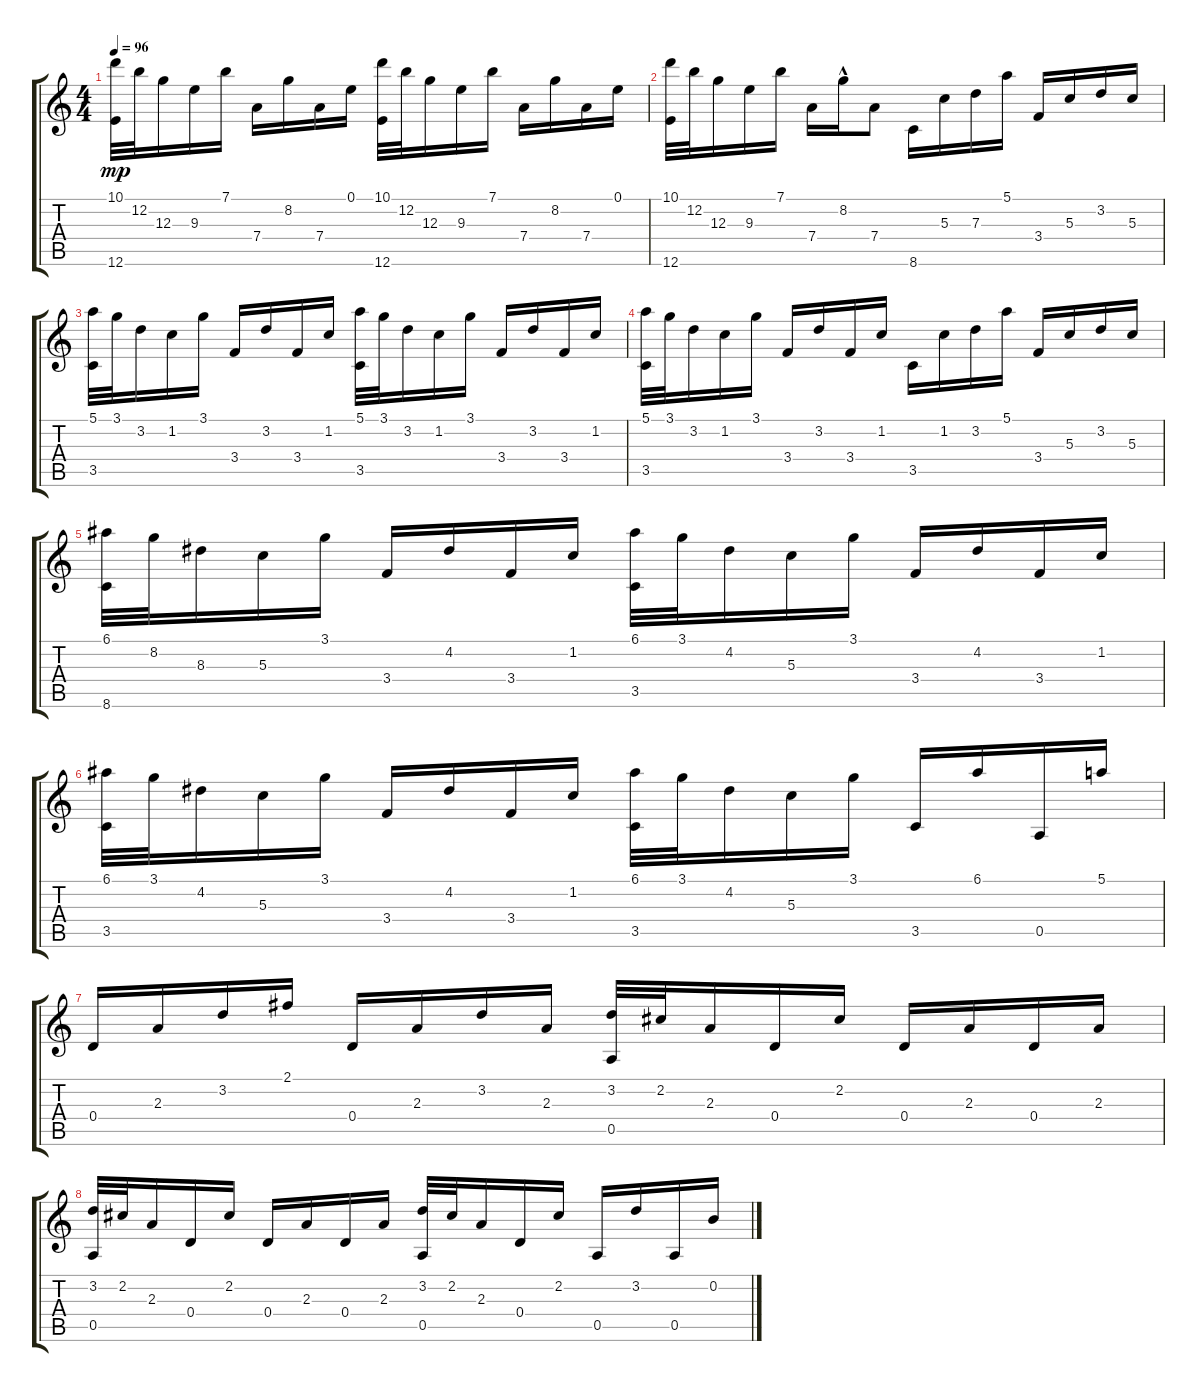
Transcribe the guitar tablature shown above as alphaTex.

\track "" {instrument acousticguitarsteel}
\staff {score tabs}
\tuning (E4 B3 G3 D3 A2 E2) {hide}
\ts (4 4)
\tempo 96
\clef g2
\ks c
(10.1 12.6).32{dy mp} 12.2.32 12.3.16 9.3.16 7.1.16 7.4.16 8.2.16 7.4.16 0.1.16 (10.1 12.6).32 12.2.32 12.3.16 9.3.16 7.1.16 7.4.16 8.2.16 7.4.16 0.1.16 |
(10.1 12.6).32 12.2.32 12.3.16 9.3.16 7.1.16 7.4.16 8.2{hac}.16 7.4.8 8.6.16 5.3.16 7.3.16 5.1.16 3.4.16 5.3.16 3.2.16 5.3.16 |
(5.1 3.5).32 3.1.32 3.2.16 1.2.16 3.1.16 3.4.16 3.2.16 3.4.16 1.2.16 (5.1 3.5).32 3.1.32 3.2.16 1.2.16 3.1.16 3.4.16 3.2.16 3.4.16 1.2.16 |
(5.1 3.5).32 3.1.32 3.2.16 1.2.16 3.1.16 3.4.16 3.2.16 3.4.16 1.2.16 3.5.16 1.2.16 3.2.16 5.1.16 3.4.16 5.3.16 3.2.16 5.3.16 |
(6.1 8.6).32 8.2.32 8.3.16 5.3.16 3.1.16 3.4.16 4.2.16 3.4.16 1.2.16 (6.1 3.5).32 3.1.32 4.2.16 5.3.16 3.1.16 3.4.16 4.2.16 3.4.16 1.2.16 |
(6.1 3.5).32 3.1.32 4.2.16 5.3.16 3.1.16 3.4.16 4.2.16 3.4.16 1.2.16 (6.1 3.5).32 3.1.32 4.2.16 5.3.16 3.1.16 3.5.16 6.1.16 0.5.16 5.1.16 |
0.4.16 2.3.16 3.2.16 2.1.16 0.4.16 2.3.16 3.2.16 2.3.16 (3.2 0.5).32 2.2.32 2.3.16 0.4.16 2.2.16 0.4.16 2.3.16 0.4.16 2.3.16 |
(3.2 0.5).32 2.2.32 2.3.16 0.4.16 2.2.16 0.4.16 2.3.16 0.4.16 2.3.16 (3.2 0.5).32 2.2.32 2.3.16 0.4.16 2.2.16 0.5.16 3.2.16 0.5.16 0.2.16
